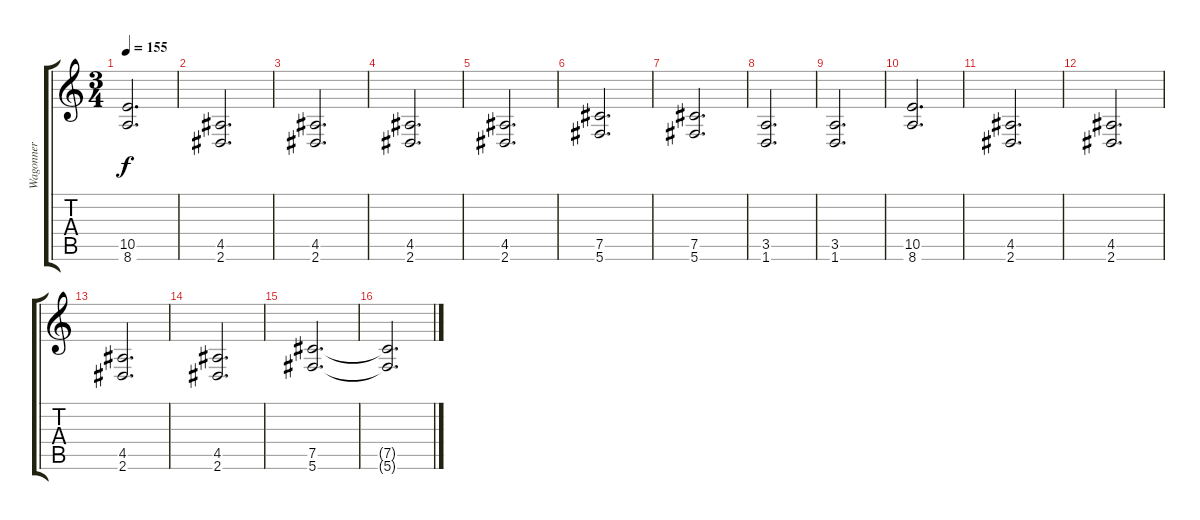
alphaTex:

\track ("Wagonner" "Wagonner") {instrument distortionguitar}
\staff {score tabs}
\tuning (Db4 Ab3 E3 B2 Gb2 Db2) {hide}
\ts (3 4)
\tempo 155
\clef g2
\ks c
(10.5 8.6).2{d dy f} |
(4.5 2.6).2{d} |
(4.5 2.6).2{d} |
(4.5 2.6).2{d} |
(4.5 2.6).2{d} |
(7.5 5.6).2{d} |
(7.5 5.6).2{d} |
(3.5 1.6).2{d} |
(3.5 1.6).2{d} |
(10.5 8.6).2{d} |
(4.5 2.6).2{d} |
(4.5 2.6).2{d} |
(4.5 2.6).2{d} |
(4.5 2.6).2{d} |
(7.5 5.6).2{d} |
(7.5{t} 5.6{t}).2{d}
